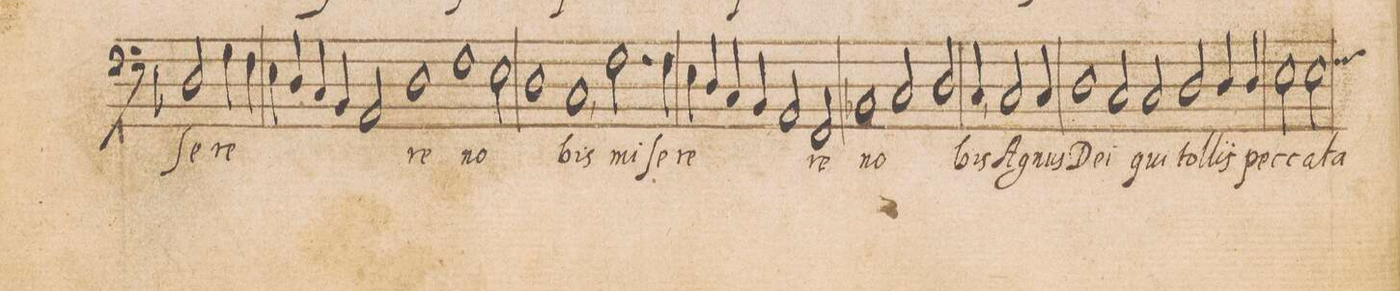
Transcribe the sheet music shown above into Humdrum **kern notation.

**kern	**text
*I"Bassus	*
*clefF4	*
*k[b-]	*
*met(C|)	*
*M2/1	*
2D/	ſe-
4G\	-re-
4F\	.
4E\	.
4D/	.
4C/	.
4BB-/	.
=11-	=11-
2AA/	.
1D	-re
1F\	no-
=12-	=12-
2E\	.
1D	.
=13-	=13-
1C,	-bis
2.F\	mi-
4F\	-ſe-
=14-	=14-
4E\	-re-
4D/	.
4C/	.
4BB-/	.
2AA/	.
2FF/	-re
=15-	=15-
1BB-X	no-
2C/	.
2D/	.
=16-	=16-
4C,/	-bis
2C/	A-
4C/	-gnus
1D	De-
=17-	=17-
2C/	-i
2C/	qui
2D/	tol-
4D/	-lis
4D/	pec-
=18-	=18-
2E\	-ca-
*custos:F	*
2E\	-ta
1F	mun-
=19-	=19-
*-	*-
